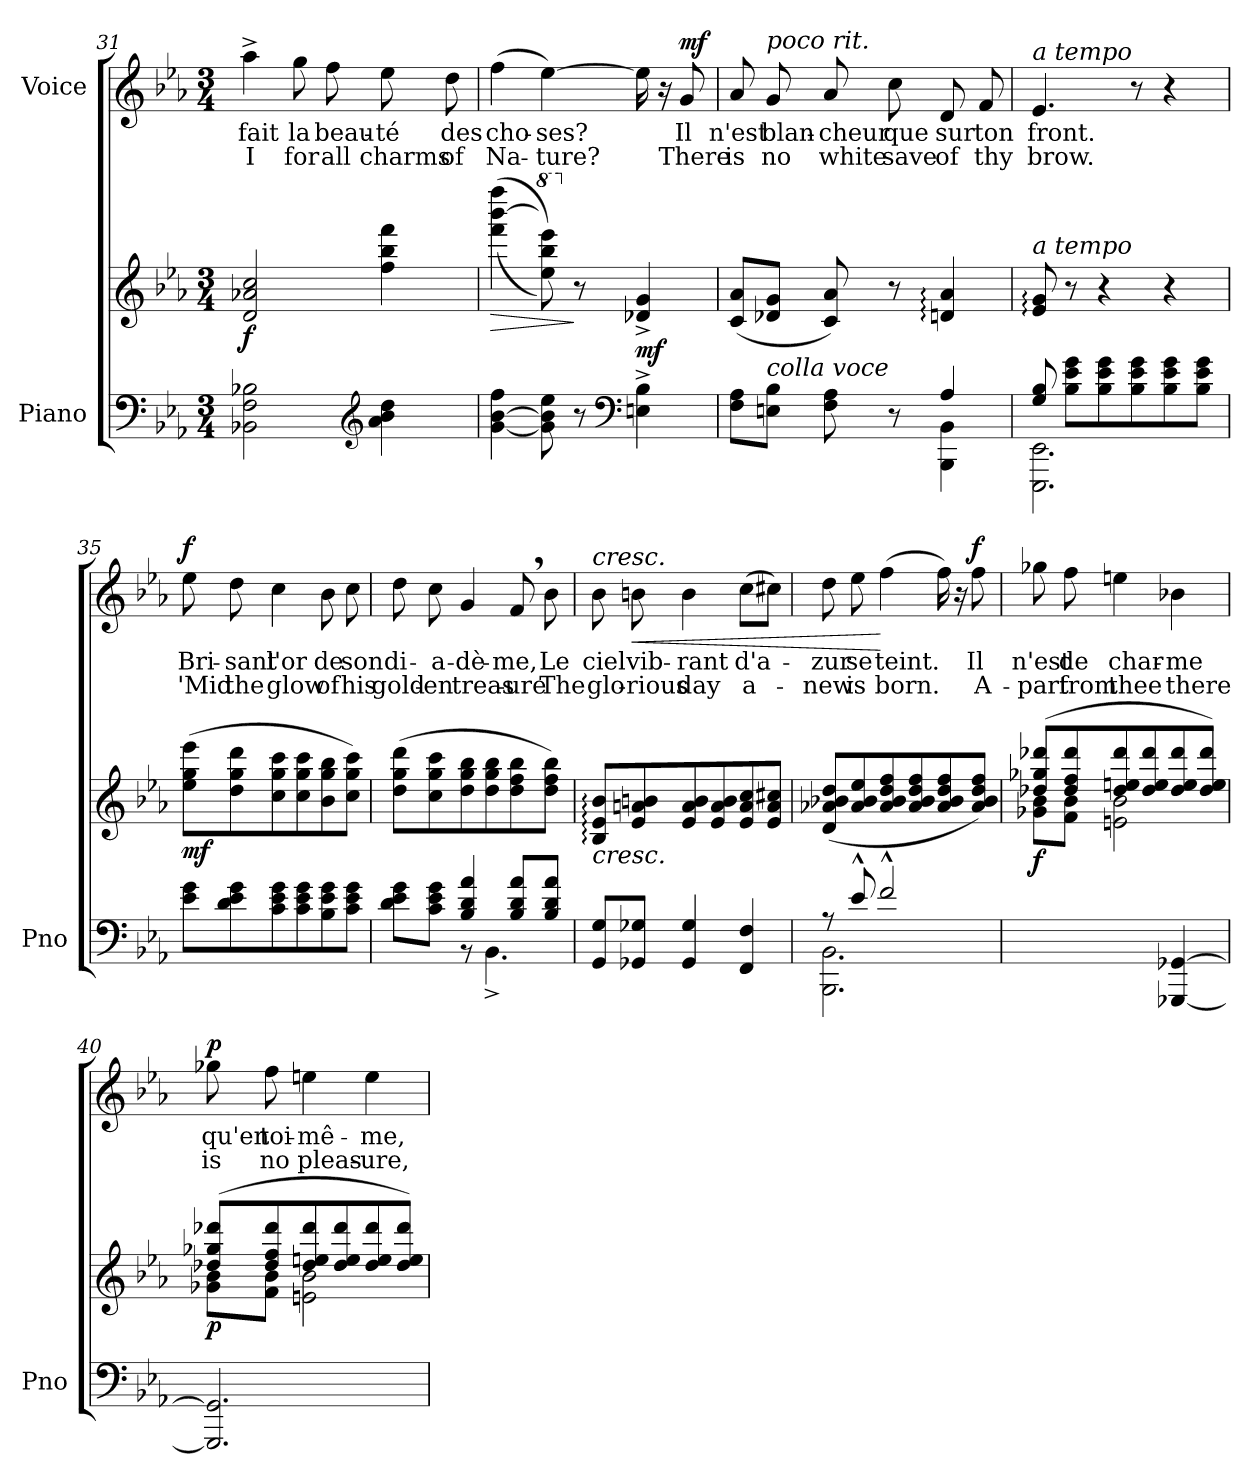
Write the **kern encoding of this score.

**kern	**kern	**dynam	**kern	**text	**text	**dynam
*part2	*part2	*part2	*part1	*part1	*part1	*part1
*staff3	*staff2	*staff2/3	*staff1	*staff1	*staff1	*staff1
*I"Piano	*	*	*I"Voice	*	*	*
*I'Pno	*	*	*	*	*	*
!!LO:LB:g=z
*clefF4	*clefG2	*	*clefG2	*	*	*
*k[b-e-a-]	*k[b-e-a-]	*	*k[b-e-a-]	*	*	*
*M3/4	*M3/4	*	*M3/4	*	*	*
=31	=31	=31	=31	=31	=31	=31
!	!	!LO:DY:b	!	!LO:LY:b	!LO:LY:b	!
2BB-X\ 2F\ 2B-X\	2d/ 2a-X/ 2cc/	f	4aa-^\	fait	I	.
!	!	!	!	!LO:LY:b	!LO:LY:b	!
.	.	.	8gg\	la	for	.
!	!	!	!	!LO:LY:b	!LO:LY:b	!
.	.	.	8ff\	beau-	all	.
*clefG2	*	*	*	*	*	*
!	!	!	!	!LO:LY:b	!LO:LY:b	!
4a-\ 4b-\ 4dd\	4ff\ 4bb-\ 4fff\	.	8ee-\	-té	charms	.
!	!	!	!	!LO:LY:b	!LO:LY:b	!
.	.	.	8dd\	des	of	.
=32	=32	=32	=32	=32	=32	=32
!	!	!LO:HP:b	!	!LO:LY:b	!LO:LY:b	!
[4g\ [4b-\ 4ff\	(>(<4fff\ [4bbb-\ 4ffff\	>	(>4ff\	cho-	Na-	.
*	*8va	*	*	*	*	*
!	!	!	!	!LO:LY:b	!LO:LY:b	!
8g\] 8b-\] 8ee-\	8eee-\ 8bbb-\] 8eeee-\))	.	[4ee-\)	-ses?	-ture?	.
*	*X8va	*	*	*	*	*
8r	8r	]	.	.	.	.
*clefF4	*	*	*	*	*	*
!	!	!LO:DY:b	!	!	!	!
4En\^ 4B-\^	4d-X/^ 4g/^	mf	16ee-\]	.	.	.
.	.	.	16r	.	.	.
*	*	*	*MM75	*	*	*
!	!	!	!	!LO:LY:b	!LO:LY:b	!LO:DY:a
.	.	.	8g/	Il	There	mf
=33	=33	=33	=33	=33	=33	=33
*	*	*	*MM70	*	*	*
*^	*	*	*	*	*	*
!	!	!	!	!	!LO:LY:b	!LO:LY:b	!
2rFyy	8F\ 8A-\L	(>8c/ 8a-/L	.	8a-/	n'est	is	.
!	!	!	!	!LO:TX:a:i:t=poco rit.	!	!	!
!	!LO:TX:a:i:t=colla voce	!	!	!	!	!	!
!	!	!	!	!	!LO:LY:b	!LO:LY:b	!
.	8En\ 8B-\J	8d-X/ 8g/J	.	8g/	blan-	no	.
*	*	*	*	*MM65	*	*	*
!	!	!	!	!	!LO:LY:b	!LO:LY:b	!
.	8F\ 8A-\	8c/ 8a-/)	.	8a-/	-cheur	white	.
!	!	!	!	!	!LO:LY:b	!LO:LY:b	!
.	8r	8r	.	8cc\	que	save	.
!	!	!	!	!	!LO:LY:b	!LO:LY:b	!
4A-/	4BBB-\ 4BB-\	4dn/: 4a-/:	.	8d/	sur	of	.
!	!	!	!	!	!LO:LY:b	!LO:LY:b	!
.	.	.	.	8f/	ton	thy	.
=34	=34	=34	=34	=34	=34	=34	=34
!	!	!	!	!LO:TX:a:i:t=a tempo	!	!	!
!	!	!LO:TX:a:i:t=a tempo	!	!	!	!	!
!	!	!	!	!	!LO:LY:b	!LO:LY:b	!
8G/ 8B-/	2.EEE-\ 2.EE-\	8e-/: 8g/:	.	4.e-/	front.	brow.	.
8B-\ 8e-\ 8g\L	.	8r	.	.	.	.	.
8B-\ 8e-\ 8g\	.	4r	.	.	.	.	.
8B-\ 8e-\ 8g\	.	.	.	8r	.	.	.
8B-\ 8e-\ 8g\	.	4r	.	4r	.	.	.
8B-\ 8e-\ 8g\J	.	.	.	.	.	.	.
*v	*v	*	*	*	*	*	*
!!LO:LB:g=z
=35	=35	=35	=35	=35	=35	=35
!	!	!LO:DY:b	!	!LO:LY:b	!LO:LY:b	!LO:DY:a
8e-\ 8g\L	(>8ee-\ 8gg\ 8eee-\L	mf	8ee-\	Bri-	'Mid	f
!	!	!	!	!LO:LY:b	!LO:LY:b	!
8d\ 8e-\ 8g\	8dd\ 8gg\ 8ddd\	.	8dd\	-sant	the	.
!	!	!	!	!LO:LY:b	!LO:LY:b	!
8c\ 8e-\ 8g\	8cc\ 8gg\ 8ccc\	.	4cc\	l'or	glow	.
8c\ 8e-\ 8g\	8cc\ 8gg\ 8ccc\	.	.	.	.	.
!	!	!	!	!LO:LY:b	!LO:LY:b	!
8B-\ 8e-\ 8g\	8b-\ 8gg\ 8bb-\	.	8b-\	de	of	.
!	!	!	!	!LO:LY:b	!LO:LY:b	!
8c\ 8e-\ 8g\J	8cc\ 8gg\ 8ccc\J)	.	8cc\	son	his	.
=36	=36	=36	=36	=36	=36	=36
*^	*	*	*	*	*	*
!	!	!	!	!	!LO:LY:b	!LO:LY:b	!
4rAAAyy	(>8d\ 8e-\ 8g\L	(>8dd\ 8gg\ 8ddd\L	.	8dd\	di-	gold-	.
!	!	!	!	!	!LO:LY:b	!LO:LY:b	!
.	8c\ 8e-\ 8g\J	8cc\ 8gg\ 8ccc\	.	8cc\	-a-	-en	.
!	!	!	!	!	!LO:LY:b	!LO:LY:b	!
4B-/ 4d/ 4a-/	8r	8dd\ 8gg\ 8bb-\	.	4g/	-dè-	treas-	.
.	4.BB-^\	8dd\ 8gg\ 8bb-\	.	.	.	.	.
!	!	!	!	!	!LO:LY:b	!LO:LY:b	!
8B-/ 8d/ 8a-/L	.	8dd\ 8ff\ 8bb-\	.	8f,/	-me,	-ure	.
!	!	!	!	!	!LO:LY:b	!LO:LY:b	!
8B-/ 8d/ 8a-/J	.	8dd\ 8ff\ 8bb-\J)	.	8b-\	Le	The	.
*v	*v	*	*	*	*	*	*
=37	=37	=37	=37	=37	=37	=37
!	!	!	!LO:TX:a:i:t=cresc.	!	!	!
!	!LO:TX:b:i:t=cresc.	!	!	!	!	!
!	!	!	!	!LO:LY:b	!LO:LY:b	!
8GG/ 8G/L	8B-/: 8e-/: 8b-/:L	.	8b-\	ciel	glo-	.
!	!	!	!	!LO:LY:b	!LO:LY:b	!LO:HP:b
8GG-X/ 8G-X/J	8e-/ 8an/ 8bn/	.	8bn\	vib-	-rious	<
!	!	!	!	!LO:LY:b	!LO:LY:b	!
4GG-/ 4G-/	8e-/ 8a/ 8b/	.	4b\	-rant	day	.
.	8e-/ 8a/ 8b/	.	.	.	.	.
!	!	!	!	!LO:LY:b	!LO:LY:b	!
4FF/ 4F/	8e-/ 8a/ 8cc/	.	(>8cc\L	d'a-	a-	.
.	8e-/ 8a/ 8cc#X/J)	.	8cc#X\J)	.	.	.
!!LO:PB:g=z
=38	=38	=38	=38	=38	=38	=38
*^	*	*	*	*	*	*
!	!	!	!	!	!LO:LY:b	!LO:LY:b	!
8rA	2.BBB-\ 2.BB-\	(>8d/ 8a-X/ 8b-X/ 8dd/L	.	8dd\	-zur	-new	.
!	!	!	!	!	!LO:LY:b	!LO:LY:b	!
8e-^^/	.	8a-/ 8b-/ 8ee-/	.	8ee-\	se	is	.
!	!	!	!	!	!LO:LY:b	!LO:LY:b	!
2f^^/	.	8a-/ 8b-/ 8dd/ 8ff/	.	(>4ff\	teint.	born.	[
.	.	8a-/ 8b-/ 8dd/ 8ff/	.	.	.	.	.
.	.	8a-/ 8b-/ 8dd/ 8ff/	.	16ff\)	.	.	.
.	.	.	.	16r	.	.	.
!	!	!	!	!	!LO:LY:b	!LO:LY:b	!LO:DY:a
.	.	8a-/ 8b-/ 8dd/ 8ff/J)	.	8ff\	Il	A-	f
*v	*v	*	*	*	*	*	*
=39	=39	=39	=39	=39	=39	=39
*	*^	*	*	*	*	*
!	!	!	!LO:DY:b	!	!LO:LY:b	!LO:LY:b	!
2ryy	(>8dd-X/ 8gg-X/ 8ddd-X/L	8g-X\ 8b-\L	f	8gg-X\	n'est	-part	.
!	!	!	!	!	!LO:LY:b	!LO:LY:b	!
.	8dd-/ 8ff/ 8ddd-/	8f\ 8b-\J	.	8ff\	de	from	.
!	!	!	!	!	!LO:LY:b	!LO:LY:b	!
.	8dd-/ 8een/ 8ddd-/	2en\ 2b-\	.	4een\	char-	thee	.
.	8dd-/ 8ee/ 8ddd-/	.	.	.	.	.	.
!	!	!	!	!	!LO:LY:b	!LO:LY:b	!
[4GGG-X/ [4GG-X/	8dd-/ 8ee/ 8ddd-/	.	.	4b-X\	-me	there	.
.	8dd-/ 8ee/ 8ddd-/J)	.	.	.	.	.	.
=40	=40	=40	=40	=40	=40	=40	=40
!	!	!	!LO:DY:b	!	!LO:LY:b	!LO:LY:b	!LO:DY:a
2.GGG-/] 2.GG-/]	(>8dd-X/ 8gg-X/ 8ddd-X/L	8g-X\ 8b-\L	p	8gg-X\	qu'en	is	p
!	!	!	!	!	!LO:LY:b	!LO:LY:b	!
.	8dd-/ 8ff/ 8ddd-/	8f\ 8b-\J	.	8ff\	toi-	no	.
!	!	!	!	!	!LO:LY:b	!LO:LY:b	!
.	8dd-/ 8een/ 8ddd-/	2en\ 2b-\	.	4een\	-mê-	pleas-	.
.	8dd-/ 8ee/ 8ddd-/	.	.	.	.	.	.
!	!	!	!	!	!LO:LY:b	!LO:LY:b	!
.	8dd-/ 8ee/ 8ddd-/	.	.	4ee\	-me,	-ure,	.
.	8dd-/ 8ee/ 8ddd-/J)	.	.	.	.	.	.
*	*v	*v	*	*	*	*	*
=	=	=	=	=	=	=
*-	*-	*-	*-	*-	*-	*-
